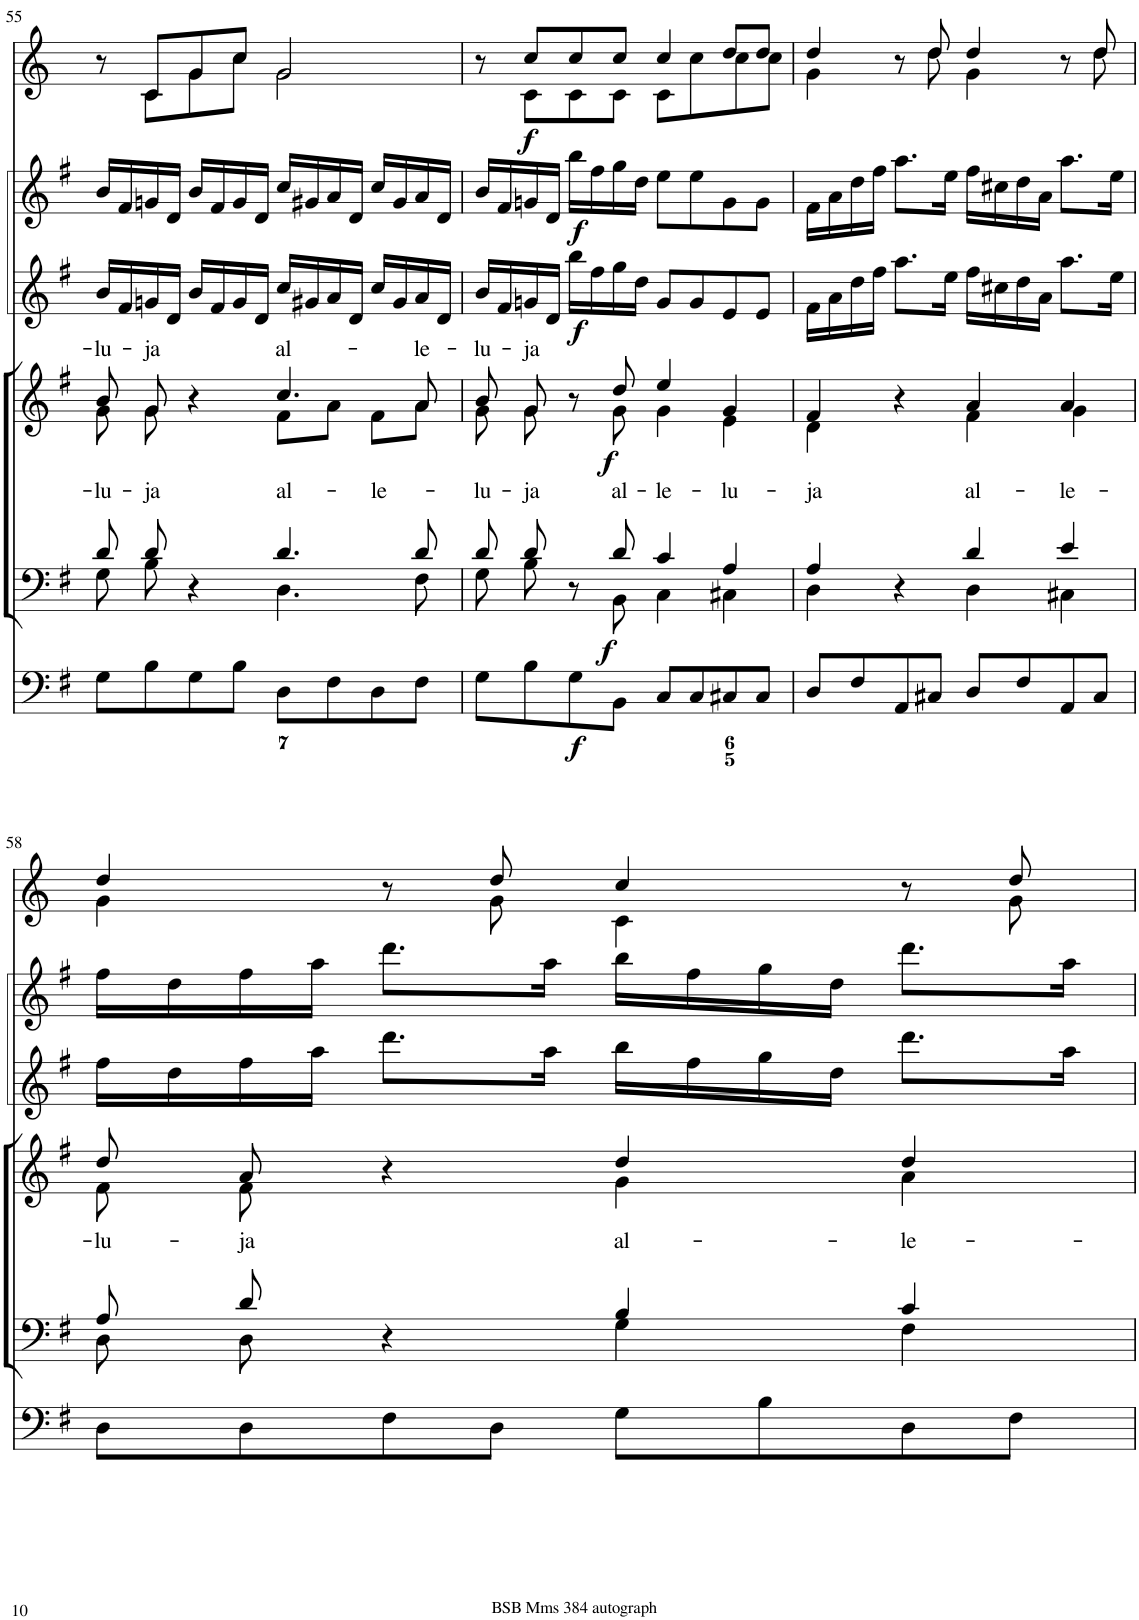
**kern	**dynam	**kern	**dynam	**kern	**text	**dynam	**kern	**dynam	**kern	**dynam	**kern	**dynam
*part6	*part6	*part5	*part5	*part4	*part4	*part4	*part3	*part3	*part2	*part2	*part1	*part1
*staff6	*staff6	*staff5	*staff5	*staff4	*staff4	*staff4	*staff3	*staff3	*staff2	*staff2	*staff1	*staff1
*I"Organ	*	*I"Voice	*	*I"Voice	*	*	*I"Violin	*	*I"Violini	*	*I"Corni in G	*
*	*	*	*	*	*	*	*I'Vln	*	*I'Vln	*	*	*
!!LO:PB:g=z
*clefF4	*	*clefF4	*	*clefG2	*	*	*clefG2	*	*clefG2	*	*clefG2	*
*	*	*	*	*	*	*	*	*	*	*	*Trd3c5	*
*k[f#]	*	*k[f#]	*	*k[f#]	*	*	*k[f#]	*	*k[f#]	*	*k[]	*
*M4/4	*	*M4/4	*	*M4/4	*	*	*M4/4	*	*M4/4	*	*M4/4	*
*met(c)	*	*met(c)	*	*met(c)	*	*	*met(c)	*	*met(c)	*	*met(c)	*
=55	=55	=55	=55	=55	=55	=55	=55	=55	=55	=55	=55	=55
*	*	*^	*	*	*	*	*	*	*	*	*	*
!	!	!	!	!	!	!LO:LY:a	!	!	!	!	!	!	!
*	*	*	*	*	*^	*	*	*	*	*	*	*	*
!	!	!	!	!	!	!	!LO:LY:b	!	!	!	!	!	!	!
*	*	*	*	*	*	*	*	*	*	*	*	*	*^	*
8G\L	.	8d/L	8G\L	.	8b/	8g\	-lu-	.	16b/LL	.	16b/LL	.	8r	8ryy	.
.	.	.	.	.	.	.	.	.	16f#/	.	16f#/	.	.	.	.
!	!	!	!	!	!	!	!LO:LY:a	!	!	!	!	!	!	!	!
!	!	!	!	!	!	!	!LO:LY:b	!	!	!	!	!	!	!	!
8B\	.	8d/J	8B\J	.	8g/	8g\	-ja	.	16gn/	.	16gn/	.	8c/L	8c\L	.
.	.	.	.	.	.	.	.	.	16d/JJ	.	16d/JJ	.	.	.	.
8G\	.	4r	4ryy	.	4r	4ryy	.	.	16b/LL	.	16b/LL	.	8g/	8g\	.
.	.	.	.	.	.	.	.	.	16f#/	.	16f#/	.	.	.	.
8B\J	.	.	.	.	.	.	.	.	16g/	.	16g/	.	8cc/J	8cc\J	.
.	.	.	.	.	.	.	.	.	16d/JJ	.	16d/JJ	.	.	.	.
!	!	!	!	!	!	!	!LO:LY:a	!	!	!	!	!	!	!	!
!	!	!	!	!	!	!	!LO:LY:b	!	!	!	!	!	!	!	!
8D\L	.	4.d/	4.D\	.	4.cc/	8f#\L	al-	.	16cc/LL	.	16cc/LL	.	2g/	2g\	.
.	.	.	.	.	.	.	.	.	16g#X/	.	16g#X/	.	.	.	.
8F#\	.	.	.	.	.	8a\J	.	.	16a/	.	16a/	.	.	.	.
.	.	.	.	.	.	.	.	.	16d/JJ	.	16d/JJ	.	.	.	.
!	!	!	!	!	!	!	!LO:LY:b	!	!	!	!	!	!	!	!
8D\	.	.	.	.	.	8f#\L	-le-	.	16cc/LL	.	16cc/LL	.	.	.	.
.	.	.	.	.	.	.	.	.	16g#/	.	16g#/	.	.	.	.
!	!	!	!	!	!	!	!LO:LY:a	!	!	!	!	!	!	!	!
8F#\J	.	8d/	8F#\	.	8a/	8a\J	-le-	.	16a/	.	16a/	.	.	.	.
.	.	.	.	.	.	.	.	.	16d/JJ	.	16d/JJ	.	.	.	.
=56	=56	=56	=56	=56	=56	=56	=56	=56	=56	=56	=56	=56	=56	=56	=56
!	!	!	!	!	!	!	!LO:LY:a	!	!	!	!	!	!	!	!
!	!	!	!	!	!	!	!LO:LY:b	!	!	!	!	!	!	!	!
8G\L	.	8d/L	8G\L	.	8b/	8g\	-lu-	.	16b/LL	.	16b/LL	.	8r	8ryy	.
.	.	.	.	.	.	.	.	.	16f#/	.	16f#/	.	.	.	.
!	!	!	!	!	!	!	!LO:LY:a	!	!	!	!	!	!	!	!
!	!	!	!	!	!	!	!LO:LY:b	!	!	!	!	!	!	!	!LO:DY:b
8B\	.	8d/J	8B\J	.	8g/	8g\	-ja	.	16gn/	.	16gn/	.	8cc/L	8c\L	f
.	.	.	.	.	.	.	.	.	16d/JJ	.	16d/JJ	.	.	.	.
!	!LO:DY:b	!	!	!	!	!	!	!	!	!LO:DY:b	!	!LO:DY:b	!	!	!
8G\	f	8r	8ryy	.	8r	8ryy	.	.	16bb\LL	f	16bb\LL	f	8cc/	8c\	.
.	.	.	.	.	.	.	.	.	16ff#\	.	16ff#\	.	.	.	.
!	!	!	!	!LO:DY:b	!	!	!LO:LY:b	!LO:DY:b	!	!	!	!	!	!	!
8BB\J	.	8d/	8BB\	f	8dd/	8g\	al-	f	16gg\	.	16gg\	.	8cc/J	8c\J	.
.	.	.	.	.	.	.	.	.	16dd\JJ	.	16dd\JJ	.	.	.	.
!	!	!	!	!	!	!	!LO:LY:b	!	!	!	!	!	!	!	!
8C/L	.	4c/	4C\	.	4ee/	4g\	-le-	.	8g/L	.	8ee\L	.	4cc/	8c\L	.
8C/	.	.	.	.	.	.	.	.	8g/	.	8ee\	.	.	8cc\	.
!	!	!	!	!	!	!	!LO:LY:b	!	!	!	!	!	!	!	!
8C#X/	.	4A/	4C#X\	.	4g/	4e\	-lu-	.	8e/	.	8g\	.	8dd/L	8cc\	.
8C#/J	.	.	.	.	.	.	.	.	8e/J	.	8g\J	.	8dd/J	8cc\J	.
=57	=57	=57	=57	=57	=57	=57	=57	=57	=57	=57	=57	=57	=57	=57	=57
!	!	!	!	!	!	!	!LO:LY:b	!	!	!	!	!	!	!	!
8D/L	.	4A/	4D\	.	4f#/	4d\	-ja	.	16f#\LL	.	16f#\LL	.	4dd/	4g\	.
.	.	.	.	.	.	.	.	.	16a\	.	16a\	.	.	.	.
8F#/	.	.	.	.	.	.	.	.	16dd\	.	16dd\	.	.	.	.
.	.	.	.	.	.	.	.	.	16ff#\JJ	.	16ff#\JJ	.	.	.	.
8AA/	.	4r	4ryy	.	4r	4ryy	.	.	8.aa\L	.	8.aa\L	.	8r	8ryy	.
8C#X/J	.	.	.	.	.	.	.	.	.	.	.	.	8dd/	8dd\	.
.	.	.	.	.	.	.	.	.	16ee\Jk	.	16ee\Jk	.	.	.	.
!	!	!	!	!	!	!	!LO:LY:b	!	!	!	!	!	!	!	!
8D/L	.	4d/	4D\	.	4a/	4f#\	al-	.	16ff#\LL	.	16ff#\LL	.	4dd/	4g\	.
.	.	.	.	.	.	.	.	.	16cc#X\	.	16cc#X\	.	.	.	.
8F#/	.	.	.	.	.	.	.	.	16dd\	.	16dd\	.	.	.	.
.	.	.	.	.	.	.	.	.	16a\JJ	.	16a\JJ	.	.	.	.
!	!	!	!	!	!	!	!LO:LY:b	!	!	!	!	!	!	!	!
8AA/	.	4e/	4C#X\	.	4a/	4g\	-le-	.	8.aa\L	.	8.aa\L	.	8r	8ryy	.
8C#/J	.	.	.	.	.	.	.	.	.	.	.	.	8dd/	8dd\	.
.	.	.	.	.	.	.	.	.	16ee\Jk	.	16ee\Jk	.	.	.	.
!!LO:LB:g=z	!!
=58	=58	=58	=58	=58	=58	=58	=58	=58	=58	=58	=58	=58	=58	=58	=58
!	!	!	!	!	!	!	!LO:LY:b	!	!	!	!	!	!	!	!
8D\L	.	8A/L	8D\L	.	8dd/	8f#\	-lu-	.	16ff#\LL	.	16ff#\LL	.	4dd/	4g\	.
.	.	.	.	.	.	.	.	.	16dd\	.	16dd\	.	.	.	.
!	!	!	!	!	!	!	!LO:LY:b	!	!	!	!	!	!	!	!
8D\	.	8d/J	8D\J	.	8a/	8f#\	-ja	.	16ff#\	.	16ff#\	.	.	.	.
.	.	.	.	.	.	.	.	.	16aa\JJ	.	16aa\JJ	.	.	.	.
8F#\	.	4r	4ryy	.	4r	4ryy	.	.	8.ddd\L	.	8.ddd\L	.	8r	8ryy	.
8D\J	.	.	.	.	.	.	.	.	.	.	.	.	8dd/	8g\	.
.	.	.	.	.	.	.	.	.	16aa\Jk	.	16aa\Jk	.	.	.	.
!	!	!	!	!	!	!	!LO:LY:b	!	!	!	!	!	!	!	!
8G\L	.	4B/	4G\	.	4dd/	4g\	al-	.	16bb\LL	.	16bb\LL	.	4cc/	4c\	.
.	.	.	.	.	.	.	.	.	16ff#\	.	16ff#\	.	.	.	.
8B\	.	.	.	.	.	.	.	.	16gg\	.	16gg\	.	.	.	.
.	.	.	.	.	.	.	.	.	16dd\JJ	.	16dd\JJ	.	.	.	.
!	!	!	!	!	!	!	!LO:LY:b	!	!	!	!	!	!	!	!
8D\	.	4c/	4F#\	.	4dd/	4a\	-le-	.	8.ddd\L	.	8.ddd\L	.	8r	8ryy	.
8F#\J	.	.	.	.	.	.	.	.	.	.	.	.	8dd/	8g\	.
.	.	.	.	.	.	.	.	.	16aa\Jk	.	16aa\Jk	.	.	.	.
*	*	*v	*v	*	*	*	*	*	*	*	*	*	*v	*v	*
*	*	*	*	*v	*v	*	*	*	*	*	*	*	*
=	=	=	=	=	=	=	=	=	=	=	=	=
*-	*-	*-	*-	*-	*-	*-	*-	*-	*-	*-	*-	*-
